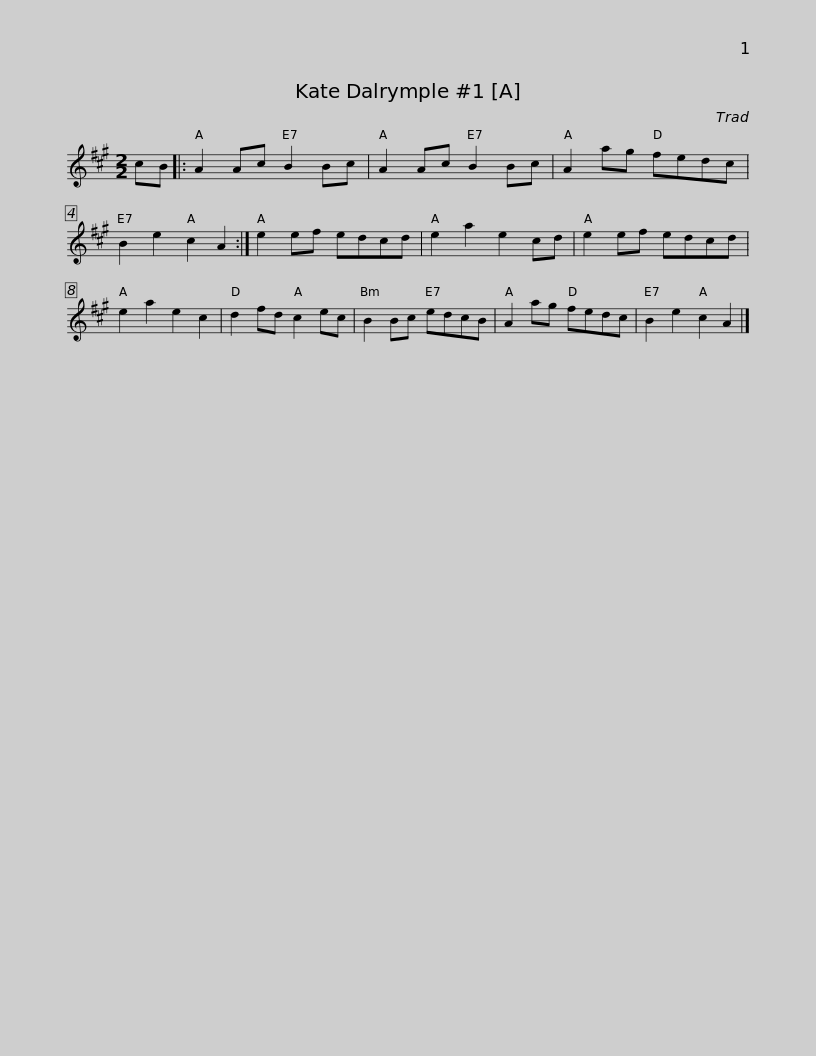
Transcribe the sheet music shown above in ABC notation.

X:1
L:1/8
M:2/2
I:linebreak $
K:A
V:1 treble
V:1
 cB |: A2 Ac B2 Bc | A2 Ac B2 Bc | A2 ag fedc | B2 e2 c2 A2 :| %5
 e2 ef edcd | e2 a2 e2 cd |$ e2 ef edcd | e2 a2 e2 c2 | d2 fd c2 ec | %10
 B2 Bc edcB | A2 ag fedc | B2 e2 c2 A2 |] %13
